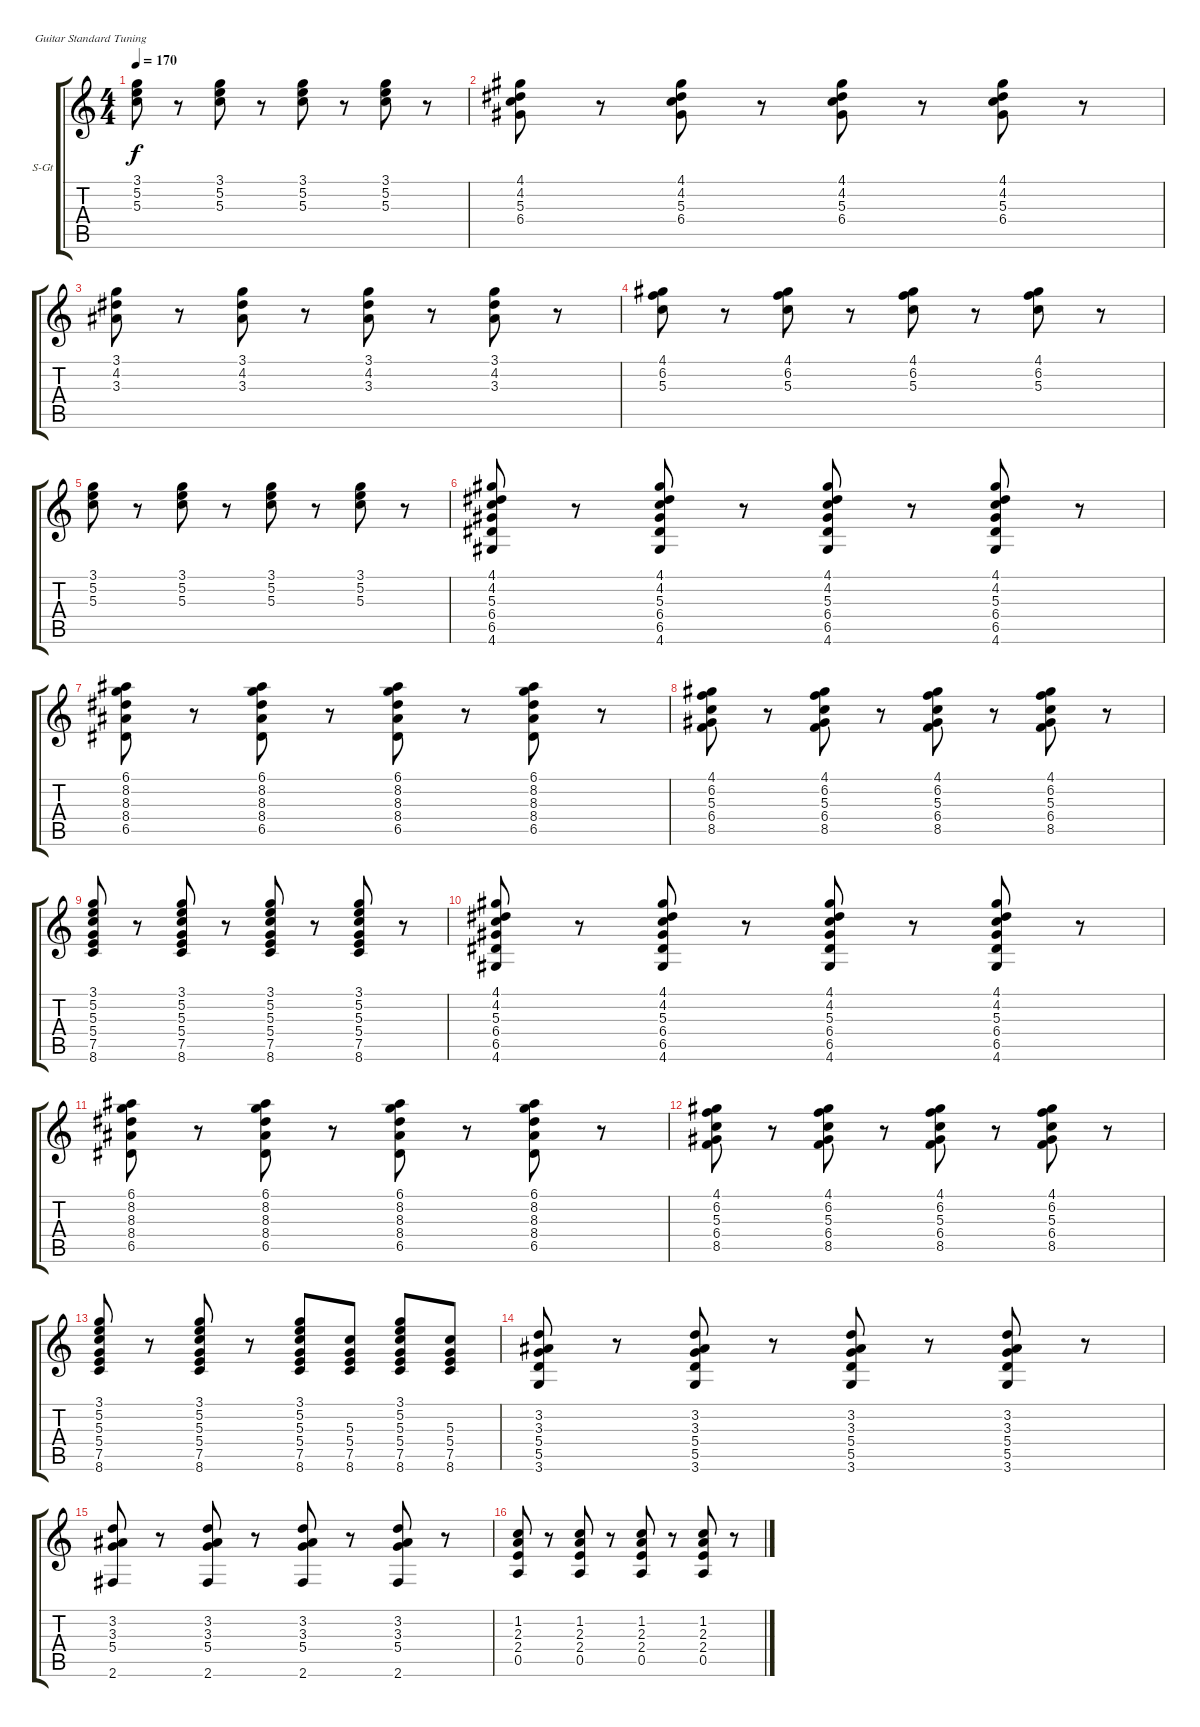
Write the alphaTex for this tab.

\defaultSystemsLayout 4
\bracketExtendMode groupsimilarinstruments
\firstSystemTrackNameOrientation horizontal
\otherSystemsTrackNameOrientation horizontal
\track ("Steel Guitar" "S-Gt") {instrument acousticguitarsteel}
\staff {score tabs}
\tuning (E4 B3 G3 D3 A2 E2)
\ts (4 4)
\tempo 170
\clef g2
\ks c
(5.3 5.2 3.1).8{dy f} r.8 (3.1 5.2 5.3).8 r.8 (3.1 5.2 5.3).8 r.8 (3.1 5.2 5.3).8 r.8 |
(6.4 5.3 4.2 4.1).8 r.8 (4.1 4.2 5.3 6.4).8 r.8 (6.4 5.3 4.2 4.1).8 r.8 (4.1 4.2 5.3 6.4).8 r.8 |
(3.1 4.2 3.3).8 r.8 (3.1 4.2 3.3).8 r.8 (3.1 4.2 3.3).8 r.8 (3.1 4.2 3.3).8 r.8 |
(5.3 6.2 4.1).8 r.8 (4.1 6.2 5.3).8 r.8 (4.1 6.2 5.3).8 r.8 (4.1 6.2 5.3).8 r.8 |
(5.3 5.2 3.1).8 r.8 (3.1 5.2 5.3).8 r.8 (3.1 5.2 5.3).8 r.8 (3.1 5.2 5.3).8 r.8 |
(6.4 5.3 4.2 4.1 4.6 6.5).8 r.8 (4.1 4.2 5.3 6.4 4.6 6.5).8 r.8 (6.4 5.3 4.2 4.1 4.6 6.5).8 r.8 (4.1 4.2 5.3 6.4 4.6 6.5).8 r.8 |
(6.1 8.2 8.3 6.5 8.4).8 r.8 (6.1 8.2 8.3 6.5 8.4).8 r.8 (6.1 8.2 8.3 8.4 6.5).8 r.8 (6.1 8.2 8.3 8.4 6.5).8 r.8 |
(5.3 6.2 4.1 8.5 6.4).8 r.8 (4.1 6.2 5.3 6.4 8.5).8 r.8 (4.1 6.2 5.3 6.4 8.5).8 r.8 (4.1 6.2 5.3 6.4 8.5).8 r.8 |
(5.3 5.2 3.1 8.6 7.5 5.4).8 r.8 (3.1 5.2 5.3 8.6 7.5 5.4).8 r.8 (3.1 5.2 5.3 8.6 7.5 5.4).8 r.8 (3.1 5.2 5.3 8.6 7.5 5.4).8 r.8 |
(6.4 5.3 4.2 4.1 4.6 6.5).8 r.8 (4.1 4.2 5.3 6.4 4.6 6.5).8 r.8 (6.4 5.3 4.2 4.1 4.6 6.5).8 r.8 (4.1 4.2 5.3 6.4 4.6 6.5).8 r.8 |
(6.1 8.2 8.3 6.5 8.4).8 r.8 (6.1 8.2 8.3 6.5 8.4).8 r.8 (6.1 8.2 8.3 8.4 6.5).8 r.8 (6.1 8.2 8.3 8.4 6.5).8 r.8 |
(5.3 6.2 4.1 8.5 6.4).8 r.8 (4.1 6.2 5.3 6.4 8.5).8 r.8 (4.1 6.2 5.3 6.4 8.5).8 r.8 (4.1 6.2 5.3 6.4 8.5).8 r.8 |
(5.3 5.2 3.1 8.6 7.5 5.4).8 r.8 (3.1 5.2 5.3 8.6 7.5 5.4).8 r.8 (3.1 5.2 5.3 8.6 7.5 5.4).8 (8.6 7.5 5.4 5.3).8 (3.1 5.2 5.3 8.6 7.5 5.4).8 (8.6 5.4 7.5 5.3).8 |
(3.6 5.5 5.4 3.3 3.2).8 r.8 (3.6 5.5 5.4 3.3 3.2).8 r.8 (3.6 5.5 5.4 3.3 3.2).8 r.8 (3.6 5.5 5.4 3.3 3.2).8 r.8 |
(3.2 3.3 5.4 2.6).8 r.8 (3.2 3.3 5.4 2.6).8 r.8 (3.2 3.3 5.4 2.6).8 r.8 (3.2 3.3 5.4 2.6).8 r.8 |
(0.5 2.4 2.3 1.2).8 r.8 (0.5 2.4 2.3 1.2).8 r.8 (0.5 2.4 1.2 2.3).8 r.8 (0.5 2.4 1.2 2.3).8 r.8
